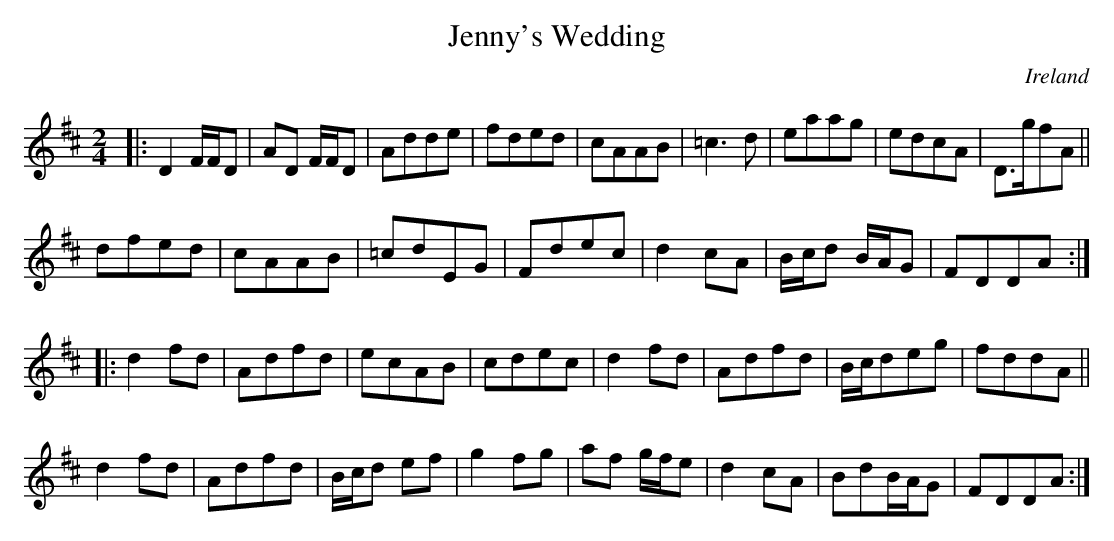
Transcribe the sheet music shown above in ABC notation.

X:1
T:Jenny's Wedding
O:Ireland
M:2/4
L:1/8
K:D
|:\
D2F/F/D | AD F/F/D | Adde | fded | cAAB | =c3d | eaag | edcA | D>gfA ||
dfed | cAAB | =cdEG | Fdec | d2cA | B/c/d B/A/G | FDDA ::
d2fd | Adfd | ecAB | cdec | d2fd |Adfd | B/c/deg | fddA ||
d2fd | Adfd | B/c/d ef | g2fg | af g/f/e | d2cA | BdB/A/G | FDDA :|
